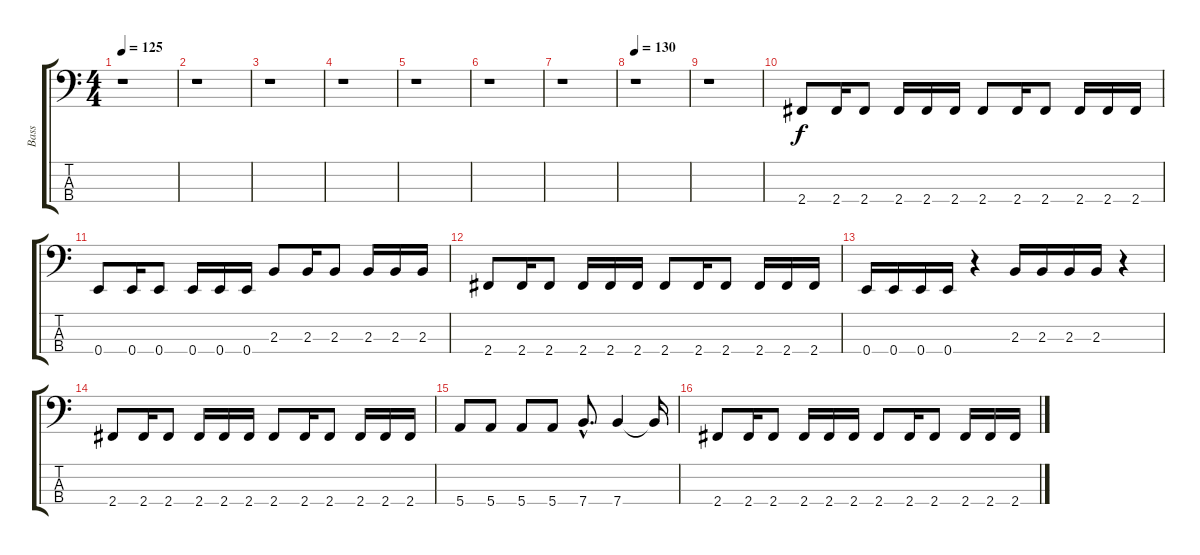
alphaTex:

\track ("Bass" "Bass") {instrument electricbassfinger}
\staff {score tabs}
\tuning (G2 D2 A1 E1) {hide}
\ts (4 4)
\tempo 125
\tempo 113
\tempo 125
\clef f4
\ks c
r.1{dy f instrument electricbassfinger} |
r.1 |
r.1 |
r.1 |
r.1 |
r.1 |
r.1 |
\tempo 130
r.1 |
r.1 |
2.4.8 2.4.16 2.4.8 2.4.16 2.4.16 2.4.16 2.4.8 2.4.16 2.4.8 2.4.16 2.4.16 2.4.16 |
0.4.8 0.4.16 0.4.8 0.4.16 0.4.16 0.4.16 2.3.8 2.3.16 2.3.8 2.3.16 2.3.16 2.3.16 |
2.4.8 2.4.16 2.4.8 2.4.16 2.4.16 2.4.16 2.4.8 2.4.16 2.4.8 2.4.16 2.4.16 2.4.16 |
0.4.16 0.4.16 0.4.16 0.4.16 r.4 2.3.16 2.3.16 2.3.16 2.3.16 r.4 |
2.4.8 2.4.16 2.4.8 2.4.16 2.4.16 2.4.16 2.4.8 2.4.16 2.4.8 2.4.16 2.4.16 2.4.16 |
5.4.8 5.4.8 5.4.8 5.4.8 7.4{hac}.8{d} 7.4.4 7.4{t}.16 |
2.4.8 2.4.16 2.4.8 2.4.16 2.4.16 2.4.16 2.4.8 2.4.16 2.4.8 2.4.16 2.4.16 2.4.16
